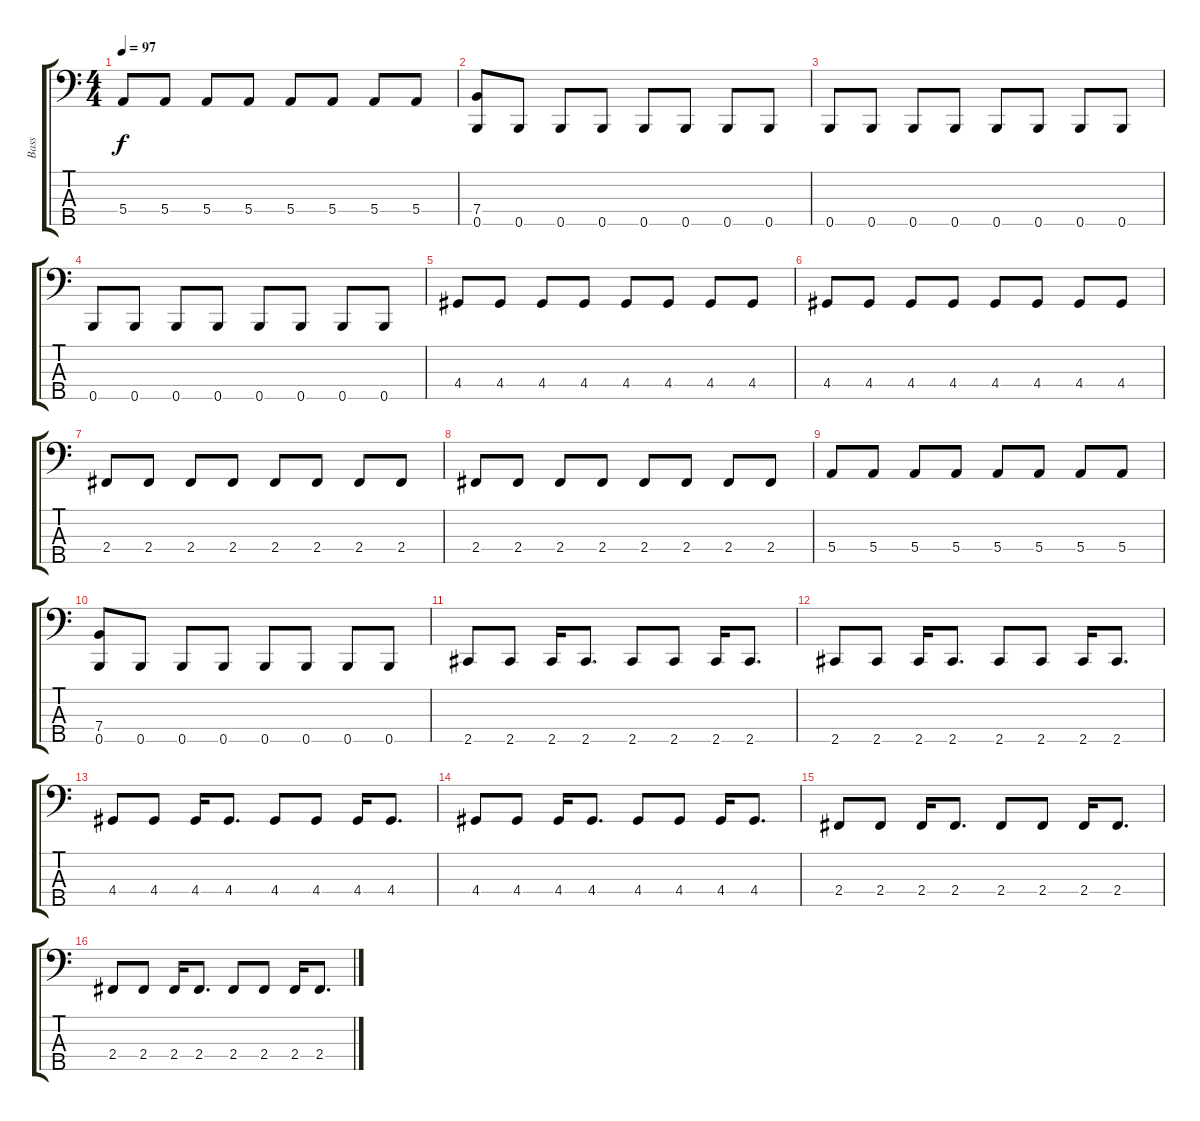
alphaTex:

\track ("Bass" "Bass") {instrument electricbassfinger}
\staff {score tabs}
\tuning (G2 D2 A1 E1 B0) {hide}
\ts (4 4)
\tempo 97
\clef f4
\ks c
5.4.8{dy f} 5.4.8 5.4.8 5.4.8 5.4.8 5.4.8 5.4.8 5.4.8 |
(7.4 0.5).8 0.5.8 0.5.8 0.5.8 0.5.8 0.5.8 0.5.8 0.5.8 |
0.5.8 0.5.8 0.5.8 0.5.8 0.5.8 0.5.8 0.5.8 0.5.8 |
0.5.8 0.5.8 0.5.8 0.5.8 0.5.8 0.5.8 0.5.8 0.5.8 |
4.4.8 4.4.8 4.4.8 4.4.8 4.4.8 4.4.8 4.4.8 4.4.8 |
4.4.8 4.4.8 4.4.8 4.4.8 4.4.8 4.4.8 4.4.8 4.4.8 |
2.4.8 2.4.8 2.4.8 2.4.8 2.4.8 2.4.8 2.4.8 2.4.8 |
2.4.8 2.4.8 2.4.8 2.4.8 2.4.8 2.4.8 2.4.8 2.4.8 |
5.4.8 5.4.8 5.4.8 5.4.8 5.4.8 5.4.8 5.4.8 5.4.8 |
\section ("" "")
(7.4 0.5).8 0.5.8 0.5.8 0.5.8 0.5.8 0.5.8 0.5.8 0.5.8 |
2.5.8 2.5.8 2.5.16 2.5.8{d} 2.5.8 2.5.8 2.5.16 2.5.8{d} |
2.5.8 2.5.8 2.5.16 2.5.8{d} 2.5.8 2.5.8 2.5.16 2.5.8{d} |
4.4.8 4.4.8 4.4.16 4.4.8{d} 4.4.8 4.4.8 4.4.16 4.4.8{d} |
4.4.8 4.4.8 4.4.16 4.4.8{d} 4.4.8 4.4.8 4.4.16 4.4.8{d} |
2.4.8 2.4.8 2.4.16 2.4.8{d} 2.4.8 2.4.8 2.4.16 2.4.8{d} |
2.4.8 2.4.8 2.4.16 2.4.8{d} 2.4.8 2.4.8 2.4.16 2.4.8{d}
